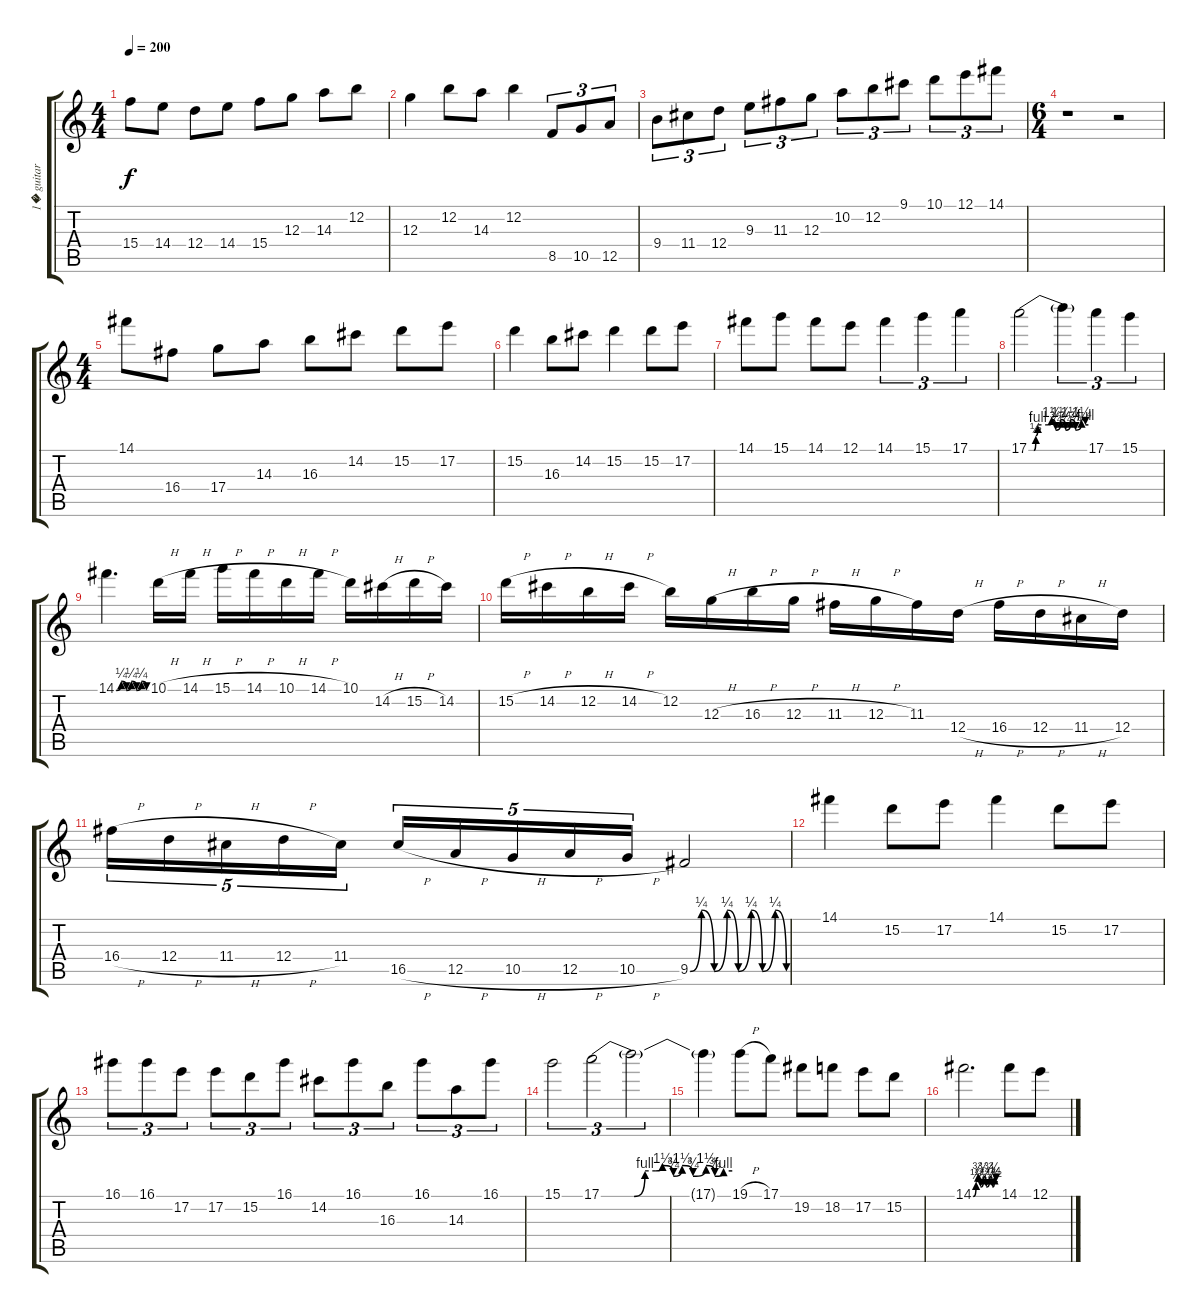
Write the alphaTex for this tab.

\track ("1� guitar acom" "1� guitar ") {instrument distortionguitar}
\staff {score tabs}
\tuning (E4 B3 G3 D3 A2 E2) {hide}
\ts (4 4)
\tempo 200
\clef g2
\ks c
15.4.8{dy f} 14.4.8 12.4.8 14.4.8 15.4.8 12.3.8 14.3.8 12.2.8 |
12.3.4 12.2.8 14.3.8 12.2.4 8.5.8{tu (3 2)} 10.5.8{tu (3 2)} 12.5.8{tu (3 2)} |
9.4.8{tu (3 2)} 11.4.8{tu (3 2)} 12.4.8{tu (3 2)} 9.3.8{tu (3 2)} 11.3.8{tu (3 2)} 12.3.8{tu (3 2)} 10.2.8{tu (3 2)} 12.2.8{tu (3 2)} 9.1.8{tu (3 2)} 10.1.8{tu (3 2)} 12.1.8{tu (3 2)} 14.1.8{tu (3 2)} |
\ts (6 4)
r.1 r.2 |
\ts (4 4)
14.1.8 16.4.8 17.4.8 14.3.8 16.3.8 14.2.8 15.2.8 17.2.8 |
15.2.4 16.3.8 14.2.8 15.2.4 15.2.8 17.2.8 |
14.1.8 15.1.8 14.1.8 12.1.8 14.1.4{tu (3 2)} 15.1.4{tu (3 2)} 17.1.4{tu (3 2)} |
17.1{be (custom 0 0 5 0 7 2 9 4 20 4 23 5 27 3 32 5 37 3 42 5 47 3 53 5 57 4 60 4)}.2 17.1{t}.4{tu (3 2)} 17.1.4{tu (3 2)} 15.1.4{tu (3 2)} |
14.1{be (custom 0 0 10 1 20 0 30 1 40 0 50 1 60 0)}.4{d} 10.1{h}.16 14.1{h}.16 15.1{h}.16 14.1{h}.16 10.1{h}.16 14.1{h}.16 10.1.16 14.2{h}.16 15.2{h}.16 14.2.16 |
15.2{h}.16 14.2{h}.16 12.2{h}.16 14.2{h}.16 12.2.16 12.3{h}.16 16.3{h}.16 12.3{h}.16 11.3{h}.16 12.3{h}.16 11.3.16 12.4{h}.16 16.4{h}.16 12.4{h}.16 11.4{h}.16 12.4.16 |
16.4{h}.16{tu (5 4)} 12.4{h}.16{tu (5 4)} 11.4{h}.16{tu (5 4)} 12.4{h}.16{tu (5 4)} 11.4.16{tu (5 4)} 16.5{h}.16{tu (5 4)} 12.5{h}.16{tu (5 4)} 10.5{h}.16{tu (5 4)} 12.5{h}.16{tu (5 4)} 10.5{h}.16{tu (5 4)} 9.5{be (custom 0 0 7 1 15 0 23 1 30 0 38 1 45 0 53 1 60 0)}.2 |
14.1.4 15.2.8 17.2.8 14.1.4 15.2.8 17.2.8 |
16.1.8{tu (3 2)} 16.1.8{tu (3 2)} 17.2.8{tu (3 2)} 17.2.8{tu (3 2)} 15.2.8{tu (3 2)} 16.1.8{tu (3 2)} 14.2.8{tu (3 2)} 16.1.8{tu (3 2)} 16.3.8{tu (3 2)} 16.1.8{tu (3 2)} 14.3.8{tu (3 2)} 16.1.8{tu (3 2)} |
15.1.2{tu (3 2)} 17.1{be (custom 0 0 15 0 20 4 25 4 28 5 33 3 37 5 42 3 48 5 52 3 56 4 60 4)}.2{tu (3 2)} 17.1{t}.2{tu (3 2)} |
17.1{t}.4 19.1{h}.8 17.1.8 19.2.8 18.2.8 17.2.8 15.2.8 |
14.1{be (custom 0 0 7 2 12 3 18 1 25 3 32 1 40 3 47 1 52 3 56 2 60 2)}.2{d} 14.1.8 12.1.8
